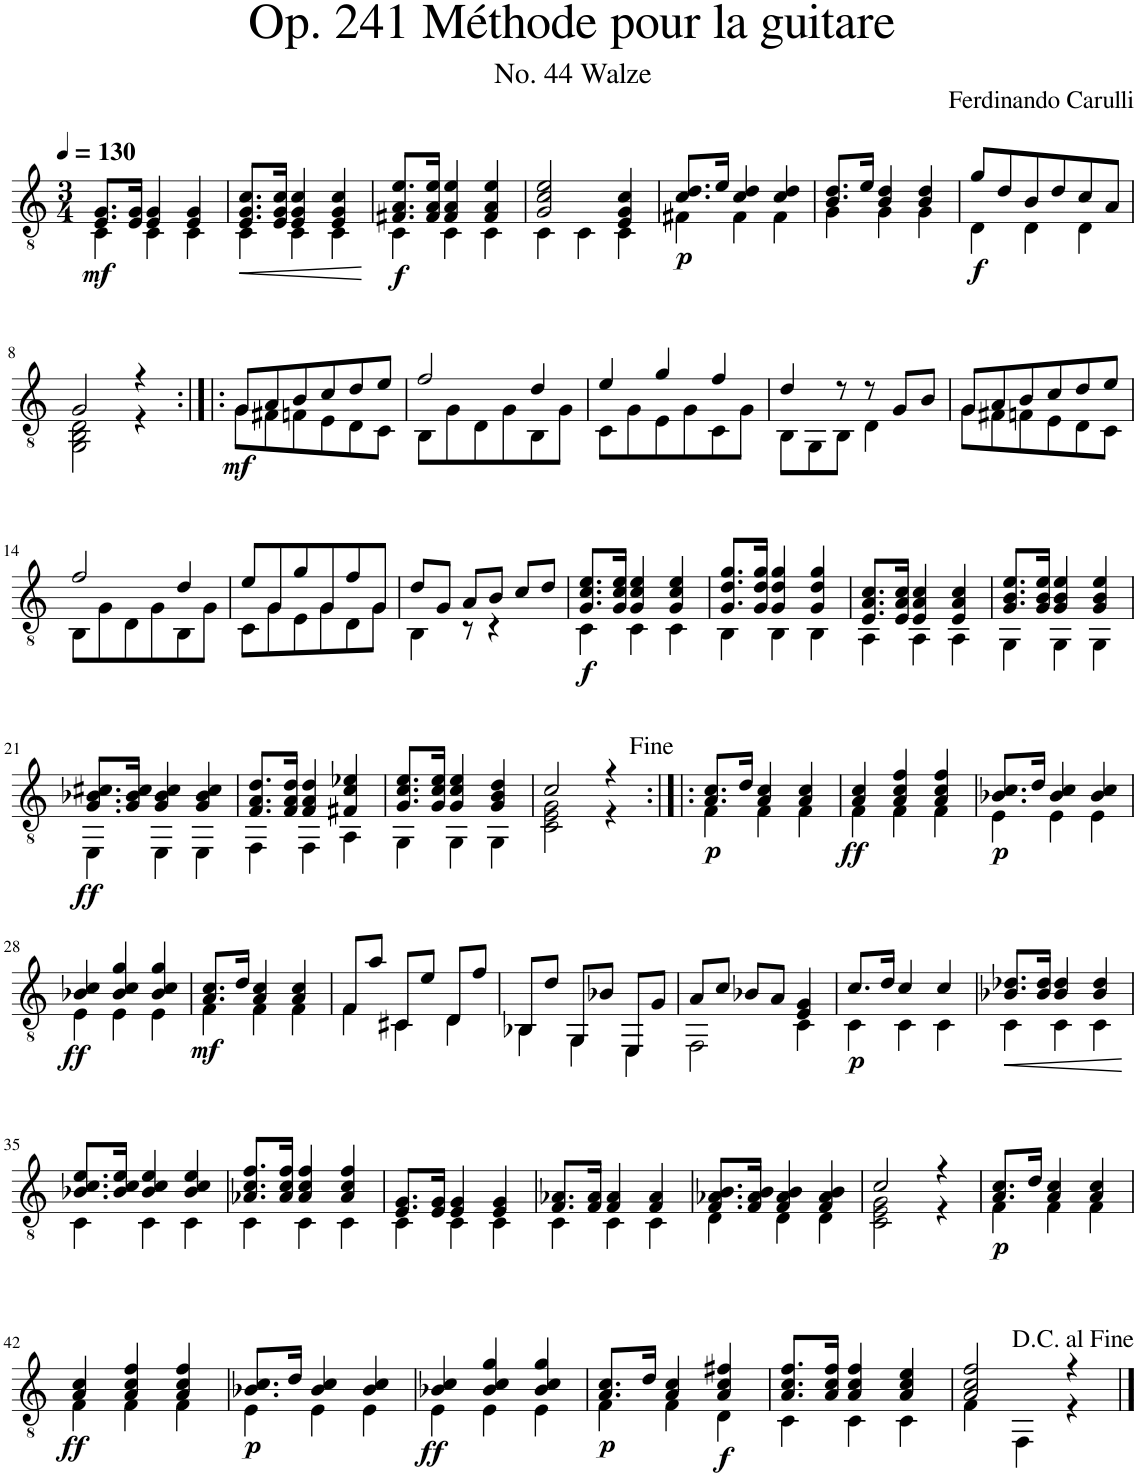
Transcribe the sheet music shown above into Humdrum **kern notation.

**kern	**dynam
*part1	*part1
*staff1	*staff1
*I"Classical Guitar	*
*I'Guit.	*
*clefGv2	*
*k[]	*
*M3/4	*
*MM130	*
=1	=1
*^	*
!	!	!LO:DY:b
8.E/ 8.G/L	4C\	mf
16E/ 16G/Jk	.	.
4E/ 4G/	4C\	.
4E/ 4G/	4C\	.
=2	=2	=2
!	!	!LO:HP:b
8.E/ 8.G/ 8.c/L	4C\	<
16E/ 16G/ 16c/Jk	.	.
4E/ 4G/ 4c/	4C\	.
4E/ 4G/ 4c/	4C\	.
*v	*v	*
.	[
=3	=3
*^	*
!	!	!LO:DY:b
8.F#X/ 8.A/ 8.e/L	4C\	f
16F#/ 16A/ 16e/Jk	.	.
4F#/ 4A/ 4e/	4C\	.
4F#/ 4A/ 4e/	4C\	.
=4	=4	=4
2G/ 2c/ 2e/	4C\	.
.	4C\	.
4E/ 4G/ 4c/	4C\	.
=5	=5	=5
!	!	!LO:DY:b
8.c/ 8.d/L	4F#X\	p
16e/Jk	.	.
4c/ 4d/	4F#\	.
4c/ 4d/	4F#\	.
=6	=6	=6
8.B/ 8.d/L	4G\	.
16e/Jk	.	.
4B/ 4d/	4G\	.
4B/ 4d/	4G\	.
=7	=7	=7
!	!	!LO:DY:b
8g/L	4D\	f
8d/	.	.
8B/	4D\	.
8d/	.	.
8c/	4D\	.
8A/J	.	.
!!LO:LB:g=z	!!
=8	=8	=8
2G/	2GG\ 2BB\ 2D\	.
4r	4r	.
=9:|!|:	=9:|!|:	=9:|!|:
!	!	!LO:DY:b
8G/L	8G\L	mf
8A/	8F#X\	.
8B/	8Fn\	.
8c/	8E\	.
8d/	8D\	.
8e/J	8C\J	.
=10	=10	=10
2f/	8BB\L	.
.	8G\	.
.	8D\	.
.	8G\	.
4d/	8BB\	.
.	8G\J	.
=11	=11	=11
4e/	8C\L	.
.	8G\	.
4g/	8E\	.
.	8G\	.
4f/	8C\	.
.	8G\J	.
=12	=12	=12
4d/	8BB\L	.
.	8GG\	.
8r	8BB\J	.
8r	4D\	.
8G/L	.	.
8B/J	8ryy	.
=13	=13	=13
8G/L	8G\L	.
8A/	8F#X\	.
8B/	8Fn\	.
8c/	8E\	.
8d/	8D\	.
8e/J	8C\J	.
!!LO:LB:g=z	!!
=14	=14	=14
2f/	8BB\L	.
.	8G\	.
.	8D\	.
.	8G\	.
4d/	8BB\	.
.	8G\J	.
=15	=15	=15
8e/L	8C\L	.
8G/	8G\	.
8g/	8E\	.
8G/	8G\	.
8f/	8D\	.
8G/J	8G\J	.
=16	=16	=16
8d/L	4BB\	.
8G/J	.	.
8A/L	8r	.
8B/J	4r	.
8c/L	.	.
8d/J	8ryy	.
=17	=17	=17
!	!	!LO:DY:b
8.G/ 8.c/ 8.e/L	4C\	f
16G/ 16c/ 16e/Jk	.	.
4G/ 4c/ 4e/	4C\	.
4G/ 4c/ 4e/	4C\	.
=18	=18	=18
8.G/ 8.d/ 8.g/L	4BB\	.
16G/ 16d/ 16g/Jk	.	.
4G/ 4d/ 4g/	4BB\	.
4G/ 4d/ 4g/	4BB\	.
=19	=19	=19
8.E/ 8.A/ 8.c/L	4AA\	.
16E/ 16A/ 16c/Jk	.	.
4E/ 4A/ 4c/	4AA\	.
4E/ 4A/ 4c/	4AA\	.
=20	=20	=20
8.G/ 8.B/ 8.e/L	4GG\	.
16G/ 16B/ 16e/Jk	.	.
4G/ 4B/ 4e/	4GG\	.
4G/ 4B/ 4e/	4GG\	.
!!LO:LB:g=z	!!
=21	=21	=21
!	!	!LO:DY:b
8.G/ 8.B-X/ 8.c#X/L	4EE\	ff
16G/ 16B-/ 16c#/Jk	.	.
4G/ 4B-/ 4c#/	4EE\	.
4G/ 4B-/ 4c#/	4EE\	.
=22	=22	=22
8.F/ 8.A/ 8.d/L	4FF\	.
16F/ 16A/ 16d/Jk	.	.
4F/ 4A/ 4d/	4FF\	.
4F#X/ 4c/ 4e-X/	4AA\	.
=23	=23	=23
8.G/ 8.c/ 8.e/L	4GG\	.
16G/ 16c/ 16e/Jk	.	.
4G/ 4c/ 4e/	4GG\	.
4G/ 4B/ 4d/	4GG\	.
=24	=24	=24
2c/	2C\ 2E\ 2G\	.
4r	4r	.
=25:|!|:	=25:|!|:	=25:|!|:
!	!	!LO:DY:b
8.A/ 8.c/L	4F\	p
16d/Jk	.	.
4A/ 4c/	4F\	.
4A/ 4c/	4F\	.
=26	=26	=26
!	!	!LO:DY:b
4A/ 4c/	4F\	ff
4A/ 4c/ 4f/	4F\	.
4A/ 4c/ 4f/	4F\	.
=27	=27	=27
!	!	!LO:DY:b
8.B-X/ 8.c/L	4E\	p
16d/Jk	.	.
4B-/ 4c/	4E\	.
4B-/ 4c/	4E\	.
!!LO:LB:g=z	!!
=28	=28	=28
!	!	!LO:DY:b
4B-X/ 4c/	4E\	ff
4B-/ 4c/ 4g/	4E\	.
4B-/ 4c/ 4g/	4E\	.
=29	=29	=29
!	!	!LO:DY:b
8.A/ 8.c/L	4F\	mf
16d/Jk	.	.
4A/ 4c/	4F\	.
4A/ 4c/	4F\	.
=30	=30	=30
8F/L	4F\	.
8a/J	.	.
8C#X/L	4C#\	.
8e/J	.	.
8D/L	4D\	.
8f/J	.	.
=31	=31	=31
8BB-X/L	4BB-\	.
8d/J	.	.
8GG/L	4GG\	.
8B-X/J	.	.
8EE/L	4EE\	.
8G/J	.	.
=32	=32	=32
8A/L	2FF\	.
8c/J	.	.
8B-X/L	.	.
8A/J	.	.
4E/ 4G/	4C\	.
=33	=33	=33
!	!	!LO:DY:b
8.c/L	4C\	p
16d/Jk	.	.
4c/	4C\	.
4c/	4C\	.
=34	=34	=34
!	!	!LO:HP:b
8.B-X/ 8.d-X/L	4C\	<
16B-/ 16d-/Jk	.	.
4B-/ 4d-/	4C\	.
4B-/ 4d-/	4C\	.
*v	*v	*
.	[
!!LO:LB:g=z
=35	=35
*^	*
8.B-X/ 8.c/ 8.e/L	4C\	.
16B-/ 16c/ 16e/Jk	.	.
4B-/ 4c/ 4e/	4C\	.
4B-/ 4c/ 4e/	4C\	.
=36	=36	=36
8.A-X/ 8.c/ 8.f/L	4C\	.
16A-/ 16c/ 16f/Jk	.	.
4A-/ 4c/ 4f/	4C\	.
4A-/ 4c/ 4f/	4C\	.
=37	=37	=37
8.E/ 8.G/L	4C\	.
16E/ 16G/Jk	.	.
4E/ 4G/	4C\	.
4E/ 4G/	4C\	.
=38	=38	=38
8.F/ 8.A-X/L	4C\	.
16F/ 16A-/Jk	.	.
4F/ 4A-/	4C\	.
4F/ 4A-/	4C\	.
=39	=39	=39
8.F/ 8.A-X/ 8.B/L	4D\	.
16F/ 16A-/ 16B/Jk	.	.
4F/ 4A-/ 4B/	4D\	.
4F/ 4A-/ 4B/	4D\	.
=40	=40	=40
2c/	2C\ 2E\ 2G\	.
4r	4r	.
=41	=41	=41
!	!	!LO:DY:b
8.A/ 8.c/L	4F\	p
16d/Jk	.	.
4A/ 4c/	4F\	.
4A/ 4c/	4F\	.
!!LO:LB:g=z	!!
=42	=42	=42
!	!	!LO:DY:b
4A/ 4c/	4F\	ff
4A/ 4c/ 4f/	4F\	.
4A/ 4c/ 4f/	4F\	.
=43	=43	=43
!	!	!LO:DY:b
8.B-X/ 8.c/L	4E\	p
16d/Jk	.	.
4B-/ 4c/	4E\	.
4B-/ 4c/	4E\	.
=44	=44	=44
!	!	!LO:DY:b
4B-X/ 4c/	4E\	ff
4B-/ 4c/ 4g/	4E\	.
4B-/ 4c/ 4g/	4E\	.
=45	=45	=45
!	!	!LO:DY:b
8.A/ 8.c/L	4F\	p
16d/Jk	.	.
4A/ 4c/	4F\	.
!	!	!LO:DY:b
4A/ 4c/ 4f#X/	4D\	f
=46	=46	=46
8.A/ 8.c/ 8.f/L	4C\	.
16A/ 16c/ 16f/Jk	.	.
4A/ 4c/ 4f/	4C\	.
4A/ 4c/ 4e/	4C\	.
=47	=47	=47
2A/ 2c/ 2f/	4F\	.
.	4FF\	.
4r	4r	.
*v	*v	*
==	==
*-	*-
